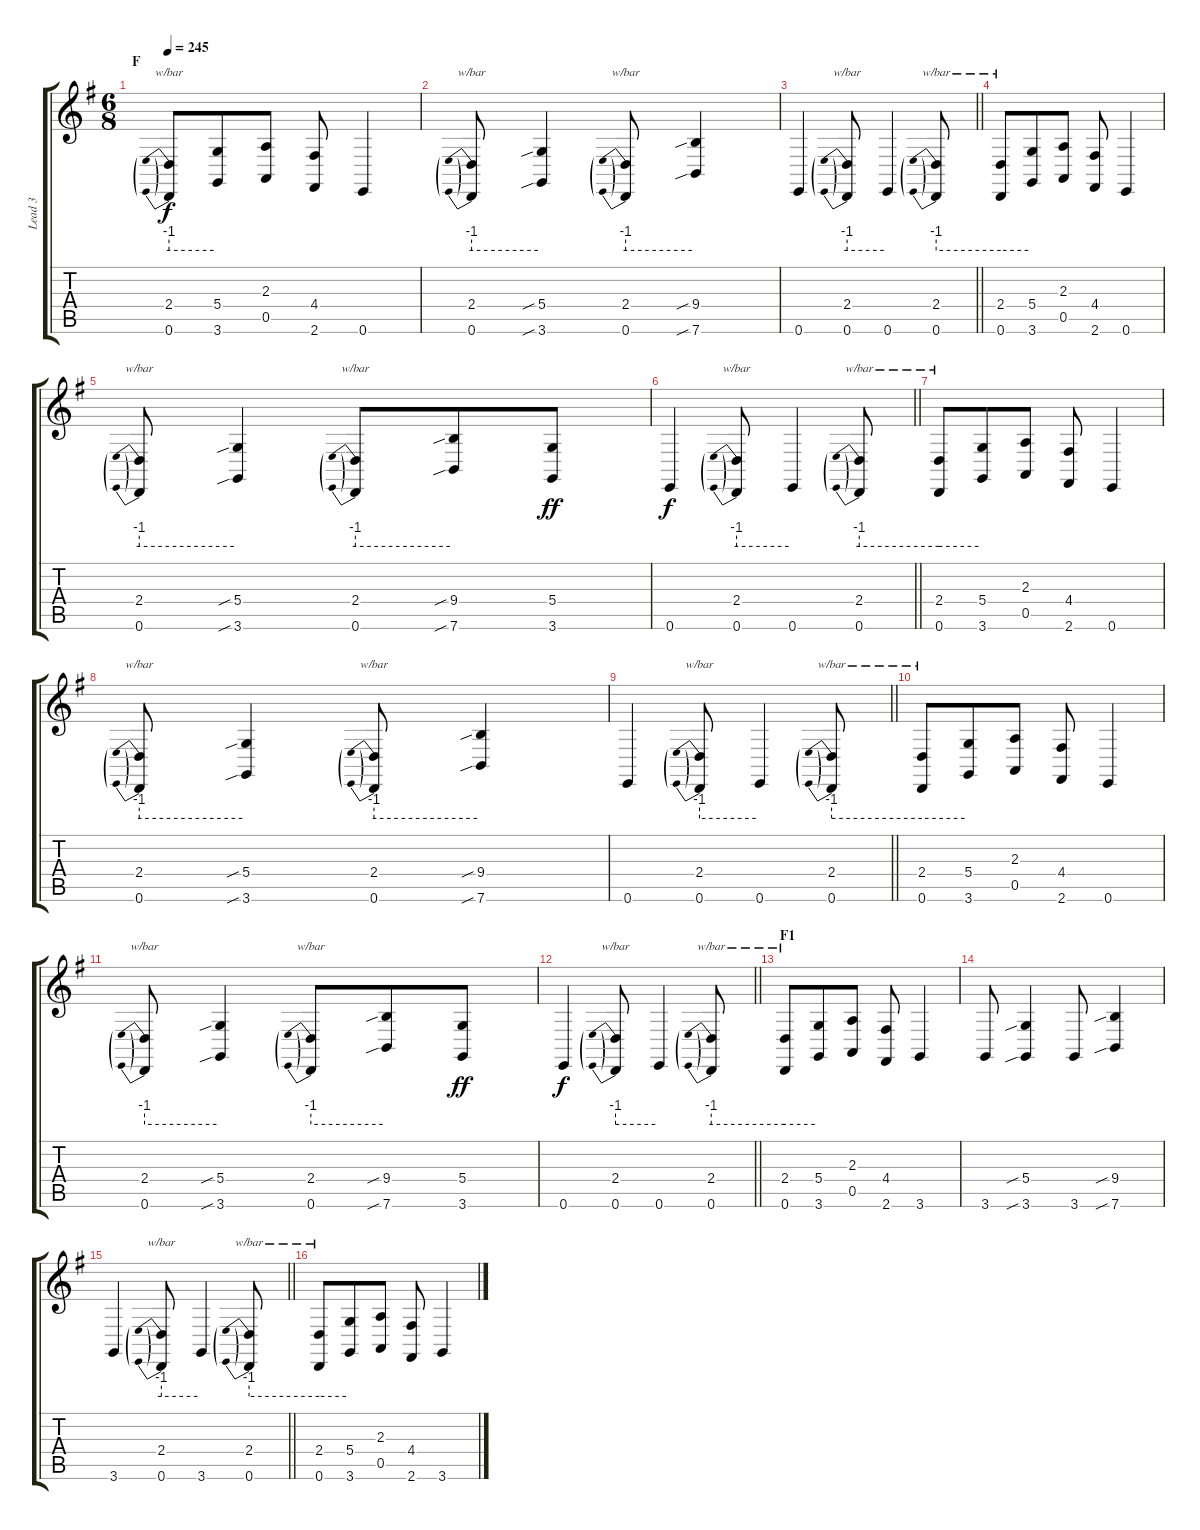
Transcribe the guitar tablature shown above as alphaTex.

\track ("Lead 3" "Lead 3") {instrument lead2sawtooth}
\staff {score tabs}
\tuning (E4 B3 G3 D3 A2 E2) {hide}
\ts (6 8)
\section ("" "F")
\tempo 245
\clef g2
\ks eminor
(2.4 0.6).8{tbe (predive default 0 -4 60 -4) dy f} (5.4 3.6).8 (2.3 0.5).8 (4.4 2.6).8 0.6.4 |
(2.4 0.6).8{tbe (predive default 0 -4 60 -4)} (5.4{sib} 3.6{sib}).4 (2.4 0.6).8{tbe (predive default 0 -4 60 -4)} (9.4{sib} 7.6{sib}).4 |
\barLineRight lightlight
0.6.4 (2.4 0.6).8{tbe (predive default 0 -4 60 -4)} 0.6.4 (2.4 0.6).8{tbe (predive default 0 -4 60 -4)} |
\section ("" "")
(2.4 0.6).8{tbe (hold default 0 -4 60 -4)} (5.4 3.6).8 (2.3 0.5).8 (4.4 2.6).8 0.6.4 |
(2.4 0.6).8{tbe (predive default 0 -4 60 -4)} (5.4{sib} 3.6{sib}).4 (2.4 0.6).8{tbe (predive default 0 -4 60 -4)} (9.4{sib} 7.6{sib}).8 (5.4 3.6).8{dy ff} |
\barLineRight lightlight
0.6.4{dy f} (2.4 0.6).8{tbe (predive default 0 -4 60 -4)} 0.6.4 (2.4 0.6).8{tbe (predive default 0 -4 60 -4)} |
\section ("" "")
(2.4 0.6).8{tbe (hold default 0 -4 60 -4)} (5.4 3.6).8 (2.3 0.5).8 (4.4 2.6).8 0.6.4 |
(2.4 0.6).8{tbe (predive default 0 -4 60 -4)} (5.4{sib} 3.6{sib}).4 (2.4 0.6).8{tbe (predive default 0 -4 60 -4)} (9.4{sib} 7.6{sib}).4 |
\barLineRight lightlight
0.6.4 (2.4 0.6).8{tbe (predive default 0 -4 60 -4)} 0.6.4 (2.4 0.6).8{tbe (predive default 0 -4 60 -4)} |
\section ("" "")
(2.4 0.6).8{tbe (hold default 0 -4 60 -4)} (5.4 3.6).8 (2.3 0.5).8 (4.4 2.6).8 0.6.4 |
(2.4 0.6).8{tbe (predive default 0 -4 60 -4)} (5.4{sib} 3.6{sib}).4 (2.4 0.6).8{tbe (predive default 0 -4 60 -4)} (9.4{sib} 7.6{sib}).8 (5.4 3.6).8{dy ff} |
\barLineRight lightlight
0.6.4{dy f} (2.4 0.6).8{tbe (predive default 0 -4 60 -4)} 0.6.4 (2.4 0.6).8{tbe (predive default 0 -4 60 -4)} |
\section ("" "F1")
(2.4 0.6).8{tbe (hold default 0 -4 60 -4)} (5.4 3.6).8 (2.3 0.5).8 (4.4 2.6).8 3.6.4 |
3.6.8 (5.4{sib} 3.6{sib}).4 3.6.8 (9.4{sib} 7.6{sib}).4 |
\barLineRight lightlight
3.6.4 (2.4 0.6).8{tbe (predive default 0 -4 60 -4)} 3.6.4 (2.4 0.6).8{tbe (predive default 0 -4 60 -4)} |
\section ("" "")
(2.4 0.6).8{tbe (hold default 0 -4 60 -4)} (5.4 3.6).8 (2.3 0.5).8 (4.4 2.6).8 3.6.4
